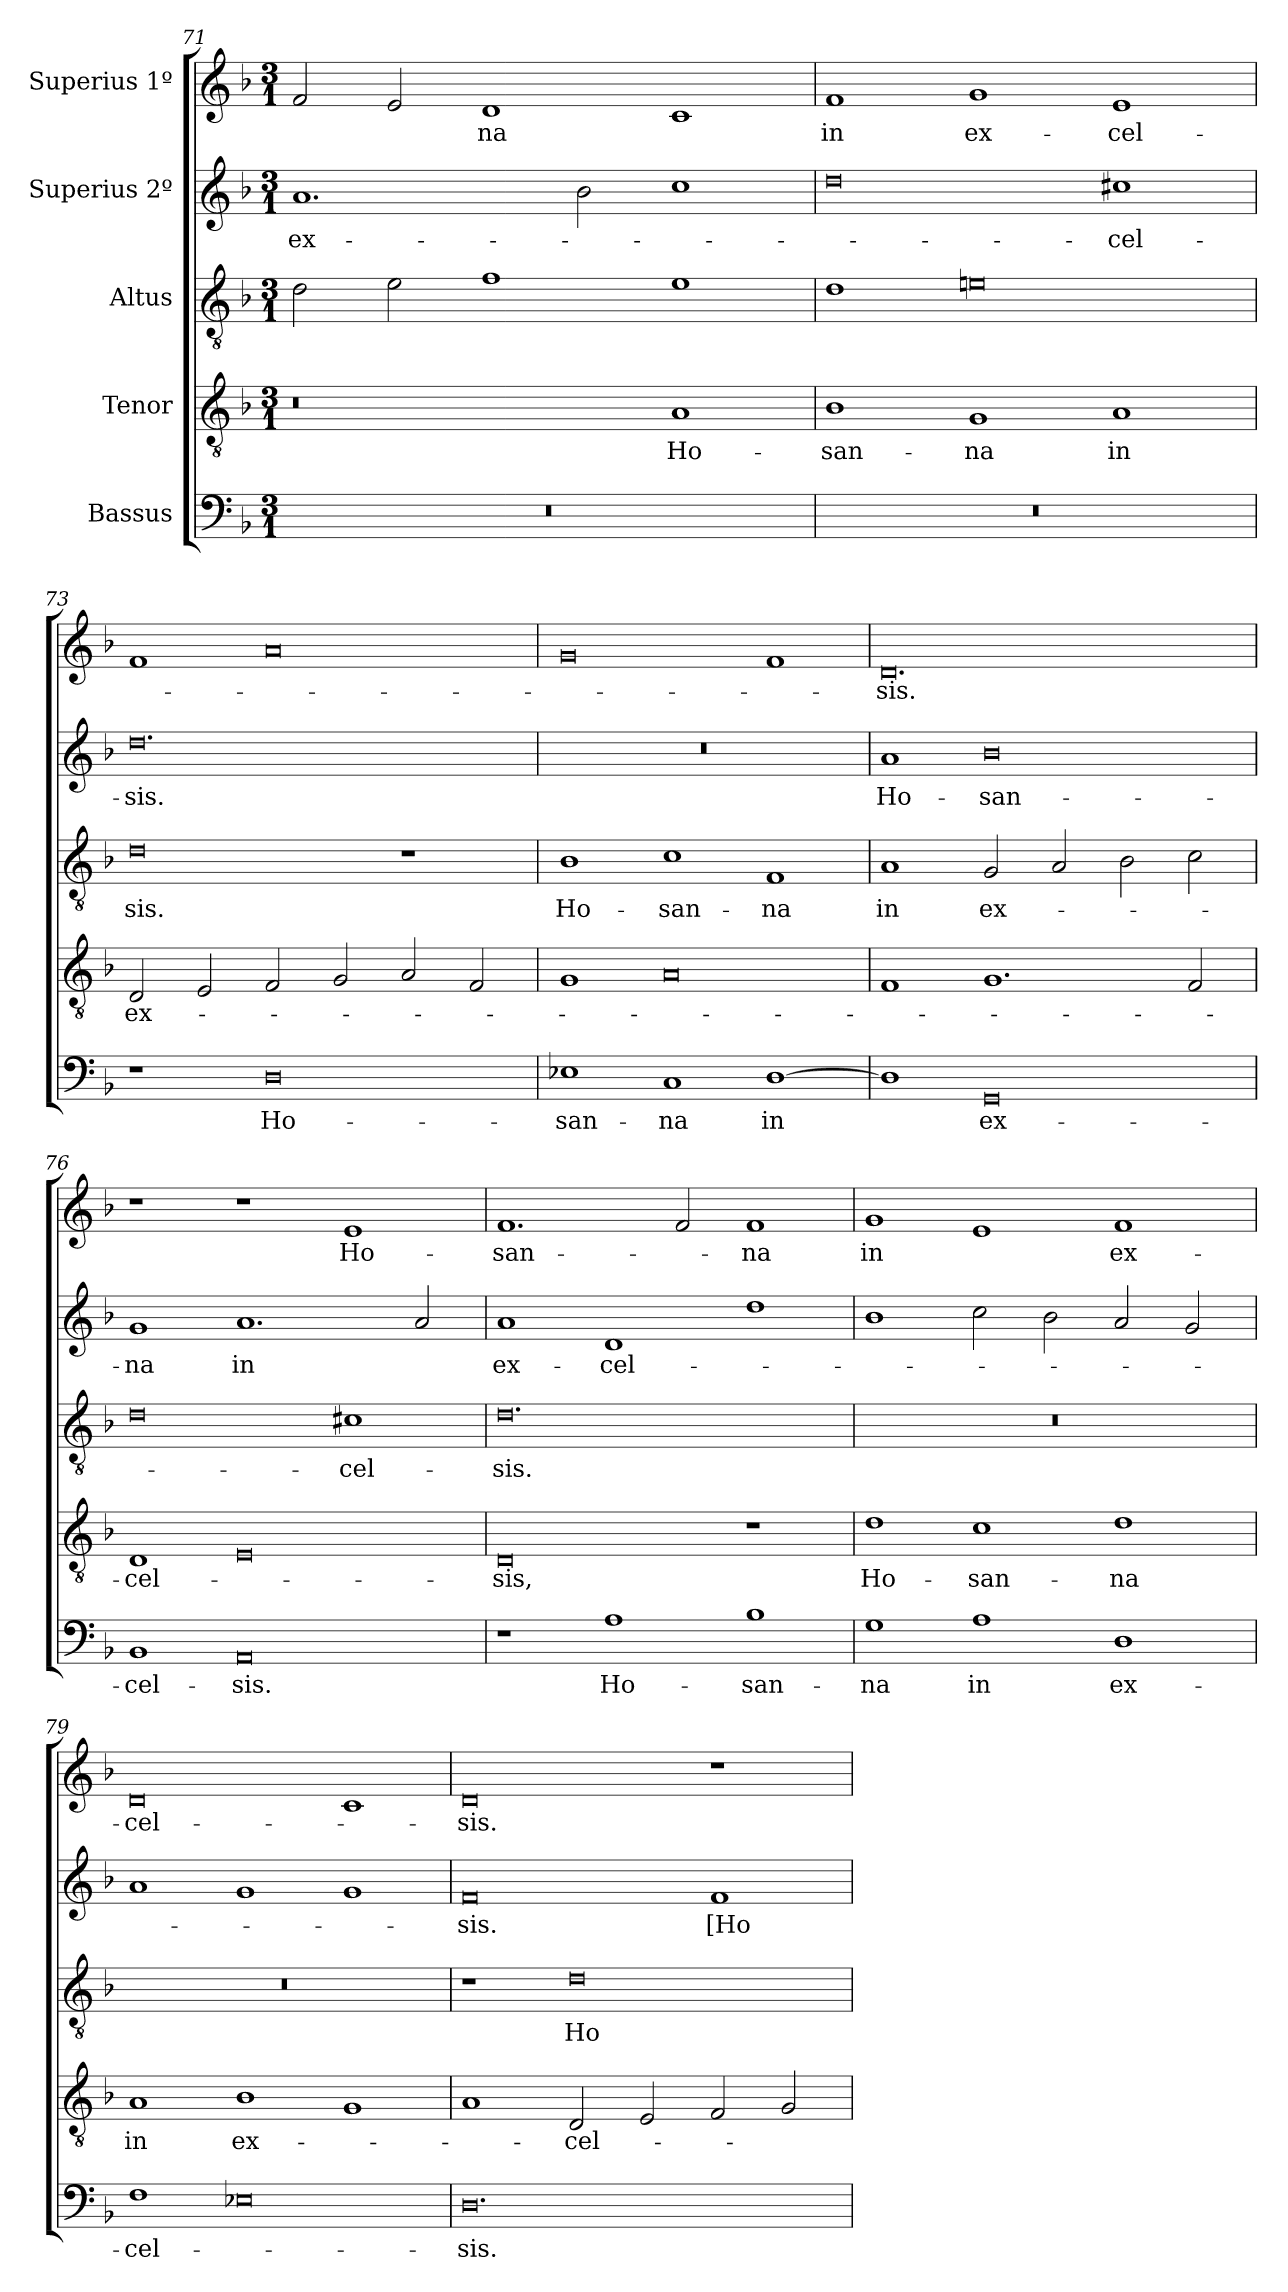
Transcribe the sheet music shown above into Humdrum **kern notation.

**kern	**text	**kern	**text	**kern	**text	**kern	**text	**kern	**text
*part5	*part5	*part4	*part4	*part3	*part3	*part2	*part2	*part1	*part1
*staff5	*staff5	*staff4	*staff4	*staff3	*staff3	*staff2	*staff2	*staff1	*staff1
*I"Bassus	*	*I"Tenor	*	*I"Altus	*	*I"Superius 2º	*	*I"Superius 1º	*
*clefF4	*	*clefGv2	*	*clefGv2	*	*clefG2	*	*clefG2	*
*k[b-]	*	*k[b-]	*	*k[b-]	*	*k[b-]	*	*k[b-]	*
*M3/1	*	*M3/1	*	*M3/1	*	*M3/1	*	*M3/1	*
=71	=71	=71	=71	=71	=71	=71	=71	=71	=71
!LO:N:vis=0	!	!	!	!	!	!	!	!	!
0.r	.	0r	.	2d\	.	1.a/	ex-	2f/	.
.	.	.	.	2e\	.	.	.	2e/	.
.	.	.	.	1f\	.	.	.	1d/	-na
.	.	.	.	.	.	2b-\	.	.	.
.	.	1A/	Ho-	1e\	.	1cc\	.	1c/	.
=72	=72	=72	=72	=72	=72	=72	=72	=72	=72
!LO:N:vis=0	!	!	!	!	!	!	!	!	!
0.r	.	1B-\	-san-	1d\	.	0dd\	.	1f/	in
.	.	1G/	-na	0en\	.	.	.	1g/	ex-
.	.	1A/	in	.	.	1cc#X\	-cel-	1e/	-cel-
=73	=73	=73	=73	=73	=73	=73	=73	=73	=73
1r	.	2D/	ex-	0d\	-sis.	0.dd\	-sis.	1f/	.
.	.	2E/	.	.	.	.	.	.	.
0D\	Ho-	2F/	.	.	.	.	.	0a/	.
.	.	2G/	.	.	.	.	.	.	.
.	.	2A/	.	1r	.	.	.	.	.
.	.	2F/	.	.	.	.	.	.	.
=74	=74	=74	=74	=74	=74	=74	=74	=74	=74
!	!	!	!	!	!	!LO:N:vis=0	!	!	!
1E-X\	-san-	1G/	.	1B-\	Ho-	0.r	.	0g/	.
1C/	-na	0A/	.	1c\	-san-	.	.	.	.
[1D\	in	.	.	1F/	-na	.	.	1f/	.
=75	=75	=75	=75	=75	=75	=75	=75	=75	=75
1D\]	.	1F/	.	1A/	in	1a/	Ho-	0.d/	-sis.
0GG/	ex-	1.G/	.	2G/	ex-	0b-\	-san-	.	.
.	.	.	.	2A/	.	.	.	.	.
.	.	.	.	2B-\	.	.	.	.	.
.	.	2F/	.	2c\	.	.	.	.	.
=76	=76	=76	=76	=76	=76	=76	=76	=76	=76
1BB-/	-cel-	1D/	-cel-	0d\	.	1g/	-na	1r	.
0AA/	-sis.	0E/	.	.	.	1.a/	in	1r	.
.	.	.	.	1c#X\	-cel-	.	.	1e/	Ho-
.	.	.	.	.	.	2a/	.	.	.
=77	=77	=77	=77	=77	=77	=77	=77	=77	=77
1r	.	0D/	-sis,	0.d\	-sis.	1a/	ex-	1.f/	-san-
1A\	Ho-	.	.	.	.	1d/	-cel-	.	.
.	.	.	.	.	.	.	.	2f/	.
1B-\	-san-	1r	.	.	.	1dd\	.	1f/	-na
=78	=78	=78	=78	=78	=78	=78	=78	=78	=78
!	!	!	!	!LO:N:vis=0	!	!	!	!	!
1G\	-na	1d\	Ho-	0.r	.	1b-\	.	1g/	in
1A\	in	1c\	-san-	.	.	2cc\	.	1e/	.
.	.	.	.	.	.	2b-\	.	.	.
1D\	ex-	1d\	-na	.	.	2a/	.	1f/	ex-
.	.	.	.	.	.	2g/	.	.	.
=79	=79	=79	=79	=79	=79	=79	=79	=79	=79
!	!	!	!	!LO:N:vis=0	!	!	!	!	!
1F\	-cel-	1A/	in	0.r	.	1a/	.	0d/	-cel-
0E-X\	.	1B-\	ex-	.	.	1g/	.	.	.
.	.	1G/	.	.	.	1g/	.	1c/	.
=80	=80	=80	=80	=80	=80	=80	=80	=80	=80
0.D\	-sis.	1A/	.	1r	.	0f/	-sis.	0d/	-sis.
.	.	2D/	-cel-	0d\	Ho-	.	.	.	.
.	.	2E/	.	.	.	.	.	.	.
.	.	2F/	.	.	.	1f/	[Ho-	1r	.
.	.	2G/	.	.	.	.	.	.	.
=	=	=	=	=	=	=	=	=	=
*-	*-	*-	*-	*-	*-	*-	*-	*-	*-
